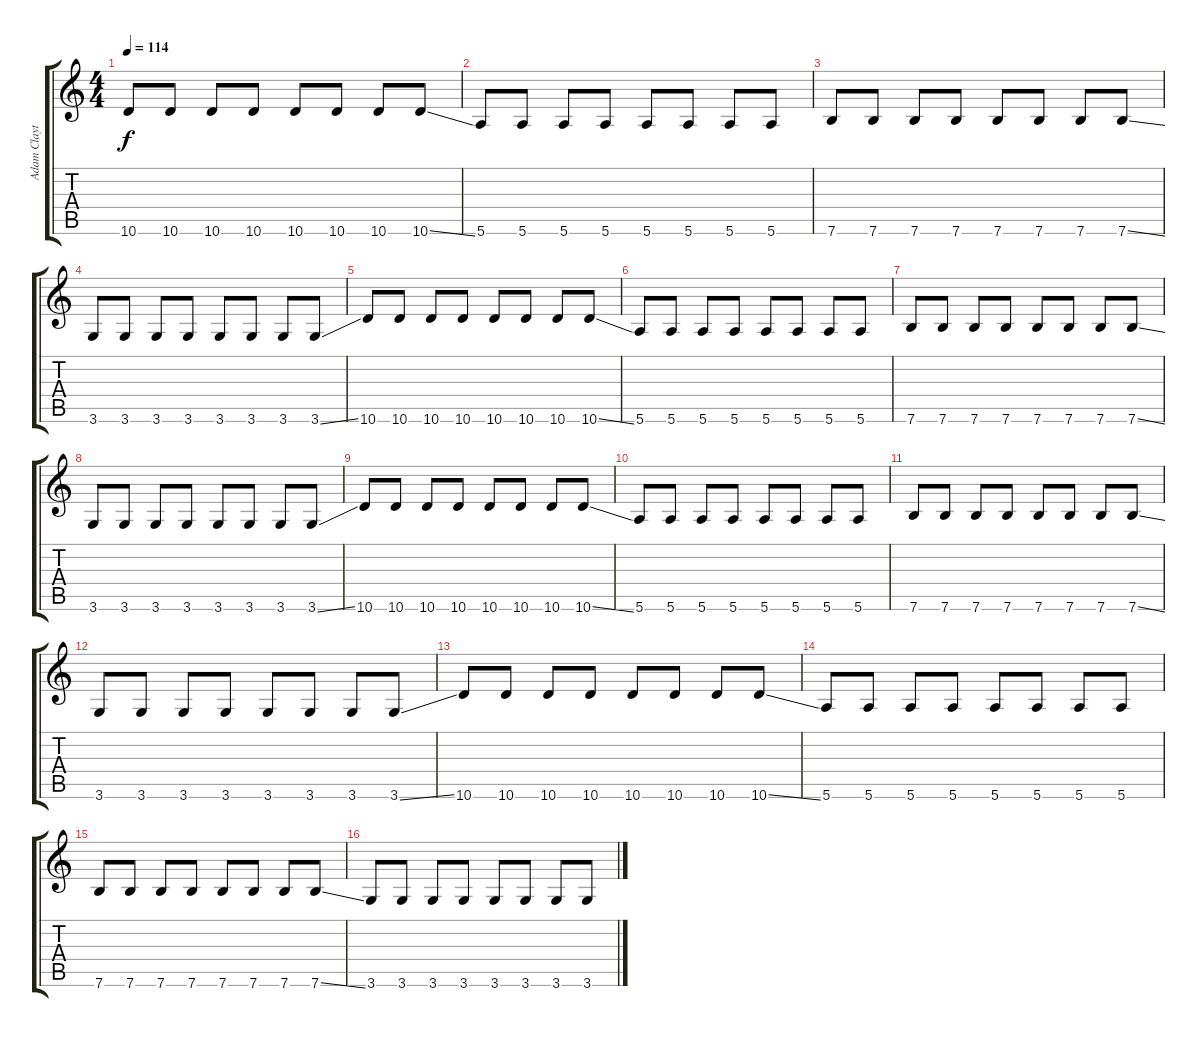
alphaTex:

\track ("Adam Clayton Basses" "Adam Clayt") {instrument electricbassfinger}
\staff {score tabs}
\tuning (E4 B3 G3 D3 A2 E2) {hide}
\ts (4 4)
\tempo 114
\clef g2
\ks c
10.6.8{dy f} 10.6.8 10.6.8 10.6.8 10.6.8 10.6.8 10.6.8 10.6{ss}.8 |
5.6.8 5.6.8 5.6.8 5.6.8 5.6.8 5.6.8 5.6.8 5.6.8 |
7.6.8 7.6.8 7.6.8 7.6.8 7.6.8 7.6.8 7.6.8 7.6{ss}.8 |
3.6.8 3.6.8 3.6.8 3.6.8 3.6.8 3.6.8 3.6.8 3.6{ss}.8 |
10.6.8 10.6.8 10.6.8 10.6.8 10.6.8 10.6.8 10.6.8 10.6{ss}.8 |
5.6.8 5.6.8 5.6.8 5.6.8 5.6.8 5.6.8 5.6.8 5.6.8 |
7.6.8 7.6.8 7.6.8 7.6.8 7.6.8 7.6.8 7.6.8 7.6{ss}.8 |
3.6.8 3.6.8 3.6.8 3.6.8 3.6.8 3.6.8 3.6.8 3.6{ss}.8 |
10.6.8 10.6.8 10.6.8 10.6.8 10.6.8 10.6.8 10.6.8 10.6{ss}.8 |
5.6.8 5.6.8 5.6.8 5.6.8 5.6.8 5.6.8 5.6.8 5.6.8 |
7.6.8 7.6.8 7.6.8 7.6.8 7.6.8 7.6.8 7.6.8 7.6{ss}.8 |
3.6.8 3.6.8 3.6.8 3.6.8 3.6.8 3.6.8 3.6.8 3.6{ss}.8 |
10.6.8 10.6.8 10.6.8 10.6.8 10.6.8 10.6.8 10.6.8 10.6{ss}.8 |
5.6.8 5.6.8 5.6.8 5.6.8 5.6.8 5.6.8 5.6.8 5.6.8 |
7.6.8 7.6.8 7.6.8 7.6.8 7.6.8 7.6.8 7.6.8 7.6{ss}.8 |
3.6.8{volume 0} 3.6.8 3.6.8 3.6.8 3.6.8 3.6.8 3.6.8 3.6{ss}.8
